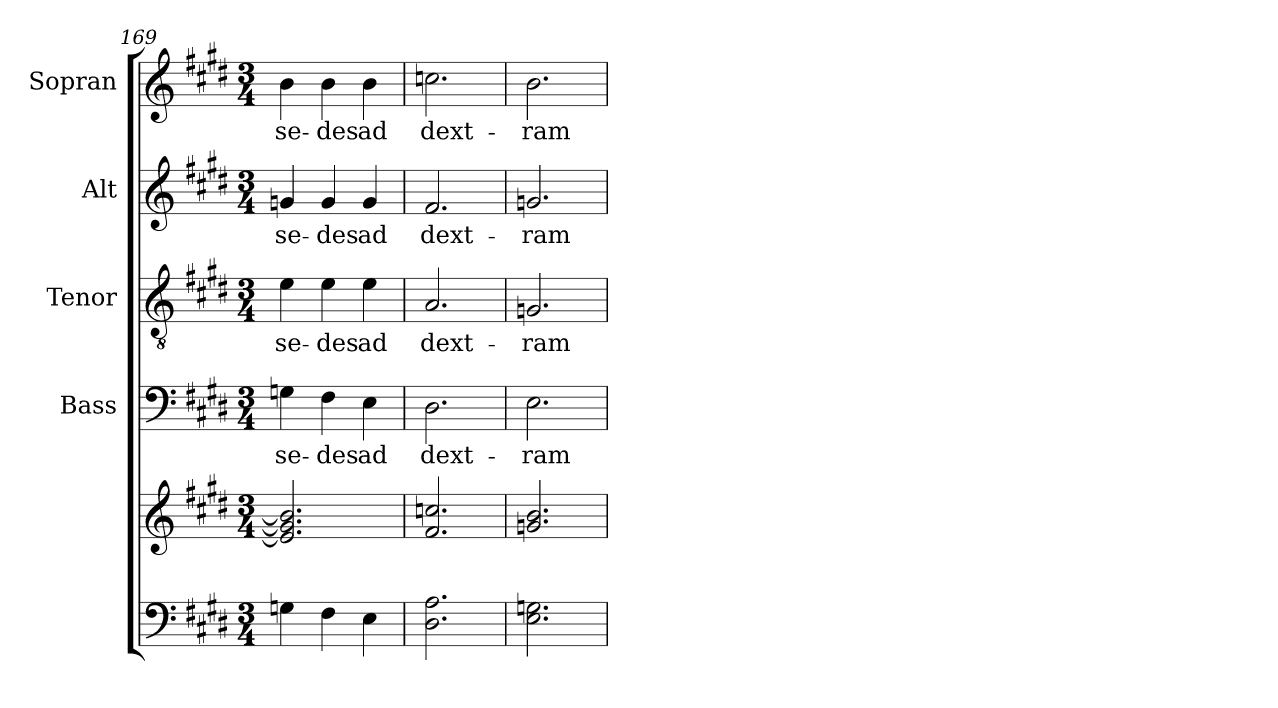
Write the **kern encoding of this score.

**kern	**kern	**kern	**text	**kern	**text	**kern	**text	**kern	**text
*part5	*part5	*part4	*part4	*part3	*part3	*part2	*part2	*part1	*part1
*staff6	*staff5	*staff4	*staff4	*staff3	*staff3	*staff2	*staff2	*staff1	*staff1
*	*	*I"Bass	*	*I"Tenor	*	*I"Alt	*	*I"Sopran	*
*	*	*I'B.	*	*I'T.	*	*I'A.	*	*I'S.	*
!!LO:PB:g=z
*clefF4	*clefG2	*clefF4	*	*clefGv2	*	*clefG2	*	*clefG2	*
*k[f#c#g#d#]	*k[f#c#g#d#]	*k[f#c#g#d#]	*	*k[f#c#g#d#]	*	*k[f#c#g#d#]	*	*k[f#c#g#d#]	*
*E:	*E:	*E:	*	*E:	*	*E:	*	*E:	*
*M3/4	*M3/4	*M3/4	*	*M3/4	*	*M3/4	*	*M3/4	*
=169	=169	=169	=169	=169	=169	=169	=169	=169	=169
!	!	!	!LO:LY:b	!	!LO:LY:b	!	!LO:LY:b	!	!LO:LY:b
4Gn\	2.e/] 2.g/] 2.b/]	4Gn\	se-	4e\	se-	4gn/	se-	4b\	se-
!	!	!	!LO:LY:b	!	!LO:LY:b	!	!LO:LY:b	!	!LO:LY:b
4F#\	.	4F#\	-des	4e\	-des	4g/	-des	4b\	-des
!	!	!	!LO:LY:b	!	!LO:LY:b	!	!LO:LY:b	!	!LO:LY:b
4E\	.	4E\	ad	4e\	ad	4g/	ad	4b\	ad
=170	=170	=170	=170	=170	=170	=170	=170	=170	=170
!	!	!	!LO:LY:b	!	!LO:LY:b	!	!LO:LY:b	!	!LO:LY:b
2.D#\ 2.A\	2.f#/ 2.ccn/	2.D#\	dext-	2.A/	dext-	2.f#/	dext-	2.ccn\	dext-
=171	=171	=171	=171	=171	=171	=171	=171	=171	=171
!	!	!	!LO:LY:b	!	!LO:LY:b	!	!LO:LY:b	!	!LO:LY:b
2.E\ 2.Gn\	2.gn/ 2.b/	2.E\	-ram	2.Gn/	-ram	2.gn/	-ram	2.b\	-ram
=	=	=	=	=	=	=	=	=	=
*-	*-	*-	*-	*-	*-	*-	*-	*-	*-
